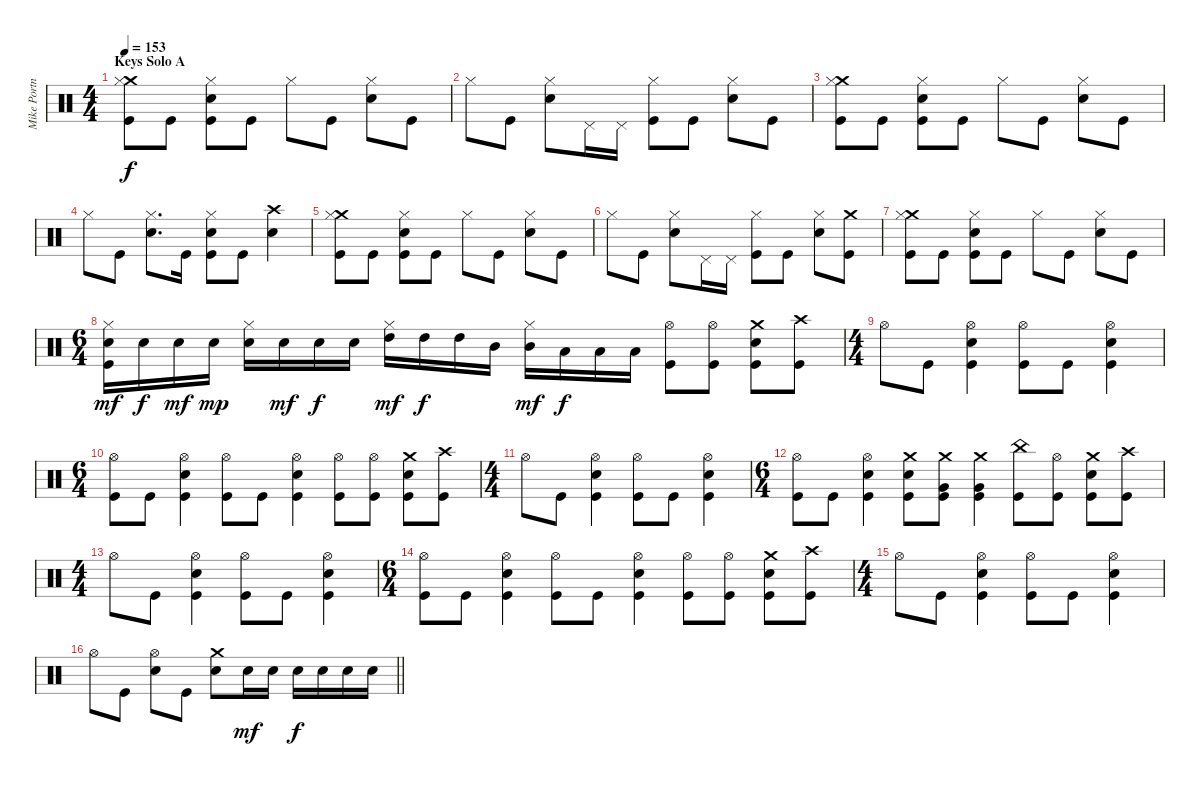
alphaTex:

\track ("Mike Portnoy" "Mike Portn") {instrument percussion}
\staff {score}
\articulation defaults
\ts (4 4)
\section ("" "Keys Solo A")
\tempo 153
\clef neutral
\ks c
("Crash medium (hit)" "Hi-Hat (closed)" "Kick (hit)").8{dy f} "Kick (hit)".8 ("Hi-Hat (closed)" "Electric Snare (hit)" "Kick (hit)").8 "Kick (hit)".8 "Hi-Hat (closed)".8 "Kick (hit)".8 ("Hi-Hat (closed)" "Electric Snare (hit)").8 "Kick (hit)".8 |
"Hi-Hat (closed)".8 "Kick (hit)".8 ("Hi-Hat (closed)" "Electric Snare (hit)").8 "Pedal Hi-Hat (hit)".16 "Pedal Hi-Hat (hit)".16 ("Hi-Hat (closed)" "Kick (hit)").8 "Kick (hit)".8 ("Hi-Hat (closed)" "Electric Snare (hit)").8 "Kick (hit)".8 |
("Crash medium (hit)" "Hi-Hat (closed)" "Kick (hit)").8 "Kick (hit)".8 ("Hi-Hat (closed)" "Electric Snare (hit)" "Kick (hit)").8 "Kick (hit)".8 "Hi-Hat (closed)".8 "Kick (hit)".8 ("Hi-Hat (closed)" "Electric Snare (hit)").8 "Kick (hit)".8 |
"Hi-Hat (closed)".8 "Kick (hit)".8 ("Hi-Hat (closed)" "Electric Snare (hit)").8{d} "Kick (hit)".16 ("Hi-Hat (closed)" "Electric Snare (hit)" "Kick (hit)").8 "Kick (hit)".8 ("Crash high (hit)" "Electric Snare (hit)").4 |
("Crash medium (hit)" "Hi-Hat (closed)" "Kick (hit)").8 "Kick (hit)".8 ("Hi-Hat (closed)" "Electric Snare (hit)" "Kick (hit)").8 "Kick (hit)".8 "Hi-Hat (closed)".8 "Kick (hit)".8 ("Hi-Hat (closed)" "Electric Snare (hit)").8 "Kick (hit)".8 |
"Hi-Hat (closed)".8 "Kick (hit)".8 ("Hi-Hat (closed)" "Electric Snare (hit)").8 "Pedal Hi-Hat (hit)".16 "Pedal Hi-Hat (hit)".16 ("Hi-Hat (closed)" "Kick (hit)").8 "Kick (hit)".8 ("Hi-Hat (closed)" "Electric Snare (hit)").8 ("Crash medium (hit)" "Kick (hit)").8 |
("Crash medium (hit)" "Hi-Hat (closed)" "Kick (hit)").8 "Kick (hit)".8 ("Hi-Hat (closed)" "Electric Snare (hit)" "Kick (hit)").8 "Kick (hit)".8 "Hi-Hat (closed)".8 "Kick (hit)".8 ("Hi-Hat (closed)" "Electric Snare (hit)").8 "Kick (hit)".8 |
\ts (6 4)
("Hi-Hat (closed)" "Electric Snare (hit)" "Kick (hit)").16{dy mf} "Electric Snare (hit)".16{dy f} "Electric Snare (hit)".16{dy mf} "Electric Snare (hit)".16{dy mp} ("Hi-Hat (closed)" "Electric Snare (hit)").16 "Electric Snare (hit)".16{dy mf} "Electric Snare (hit)".16{dy f} "Electric Snare (hit)".16 ("Hi-Hat (closed)" "High Tom (hit)").16{dy mf} "High Tom (hit)".16{dy f} "High Tom (hit)".16 "Mid Tom (hit)".16 ("Hi-Hat (closed)" "Mid Tom (hit)").16{dy mf} "Low Tom (hit)".16{dy f} "Low Tom (hit)".16 "Low Tom (hit)".16 ("Hi-Hat (open)" "Kick (hit)").8 ("Hi-Hat (open)" "Kick (hit)").8 ("Crash medium (hit)" "Electric Snare (hit)" "Kick (hit)").8 ("Crash high (hit)" "Kick (hit)").8 |
\ts (4 4)
"Hi-Hat (open)".8 "Kick (hit)".8 ("Hi-Hat (open)" "Electric Snare (hit)" "Kick (hit)").4 ("Hi-Hat (open)" "Kick (hit)").8 "Kick (hit)".8 ("Hi-Hat (open)" "Electric Snare (hit)" "Kick (hit)").4 |
\ts (6 4)
("Hi-Hat (open)" "Kick (hit)").8 "Kick (hit)".8 ("Hi-Hat (open)" "Electric Snare (hit)" "Kick (hit)").4 ("Hi-Hat (open)" "Kick (hit)").8 "Kick (hit)".8 ("Hi-Hat (open)" "Electric Snare (hit)" "Kick (hit)").4 ("Hi-Hat (open)" "Kick (hit)").8 ("Hi-Hat (open)" "Kick (hit)").8 ("Crash medium (hit)" "Electric Snare (hit)" "Kick (hit)").8 ("Crash high (hit)" "Kick (hit)").8 |
\ts (4 4)
"Hi-Hat (open)".8 "Kick (hit)".8 ("Hi-Hat (open)" "Electric Snare (hit)" "Kick (hit)").4 ("Hi-Hat (open)" "Kick (hit)").8 "Kick (hit)".8 ("Hi-Hat (open)" "Electric Snare (hit)" "Kick (hit)").4 |
\ts (6 4)
("Hi-Hat (open)" "Kick (hit)").8 "Kick (hit)".8 ("Hi-Hat (open)" "Electric Snare (hit)" "Kick (hit)").4 ("Crash medium (hit)" "Electric Snare (hit)" "Kick (hit)").8 ("Crash medium (hit)" "Very Low Tom (hit)" "Kick (hit)").8 ("Crash medium (hit)" "Very Low Tom (hit)" "Kick (hit)").4 ("China (hit)" "Kick (hit)").8 ("Hi-Hat (open)" "Kick (hit)").8 ("Crash medium (hit)" "Electric Snare (hit)" "Kick (hit)").8 ("Crash high (hit)" "Kick (hit)").8 |
\ts (4 4)
"Hi-Hat (open)".8 "Kick (hit)".8 ("Hi-Hat (open)" "Electric Snare (hit)" "Kick (hit)").4 ("Hi-Hat (open)" "Kick (hit)").8 "Kick (hit)".8 ("Hi-Hat (open)" "Electric Snare (hit)" "Kick (hit)").4 |
\ts (6 4)
("Hi-Hat (open)" "Kick (hit)").8 "Kick (hit)".8 ("Hi-Hat (open)" "Electric Snare (hit)" "Kick (hit)").4 ("Hi-Hat (open)" "Kick (hit)").8 "Kick (hit)".8 ("Hi-Hat (open)" "Electric Snare (hit)" "Kick (hit)").4 ("Hi-Hat (open)" "Kick (hit)").8 ("Hi-Hat (open)" "Kick (hit)").8 ("Crash medium (hit)" "Electric Snare (hit)" "Kick (hit)").8 ("Crash high (hit)" "Kick (hit)").8 |
\ts (4 4)
"Hi-Hat (open)".8 "Kick (hit)".8 ("Hi-Hat (open)" "Electric Snare (hit)" "Kick (hit)").4 ("Hi-Hat (open)" "Kick (hit)").8 "Kick (hit)".8 ("Hi-Hat (open)" "Electric Snare (hit)" "Kick (hit)").4 |
\barLineRight lightlight "Hi-Hat (open)".8 "Kick (hit)".8
("Hi-Hat (open)" "Electric Snare (hit)").8 "Kick (hit)".8 ("Crash medium (hit)" "Electric Snare (hit)").8 "Electric Snare (hit)".16{dy mf} "Electric Snare (hit)".16 "Electric Snare (hit)".16{dy f} "Electric Snare (hit)".16 "Electric Snare (hit)".16 "Electric Snare (hit)".16
